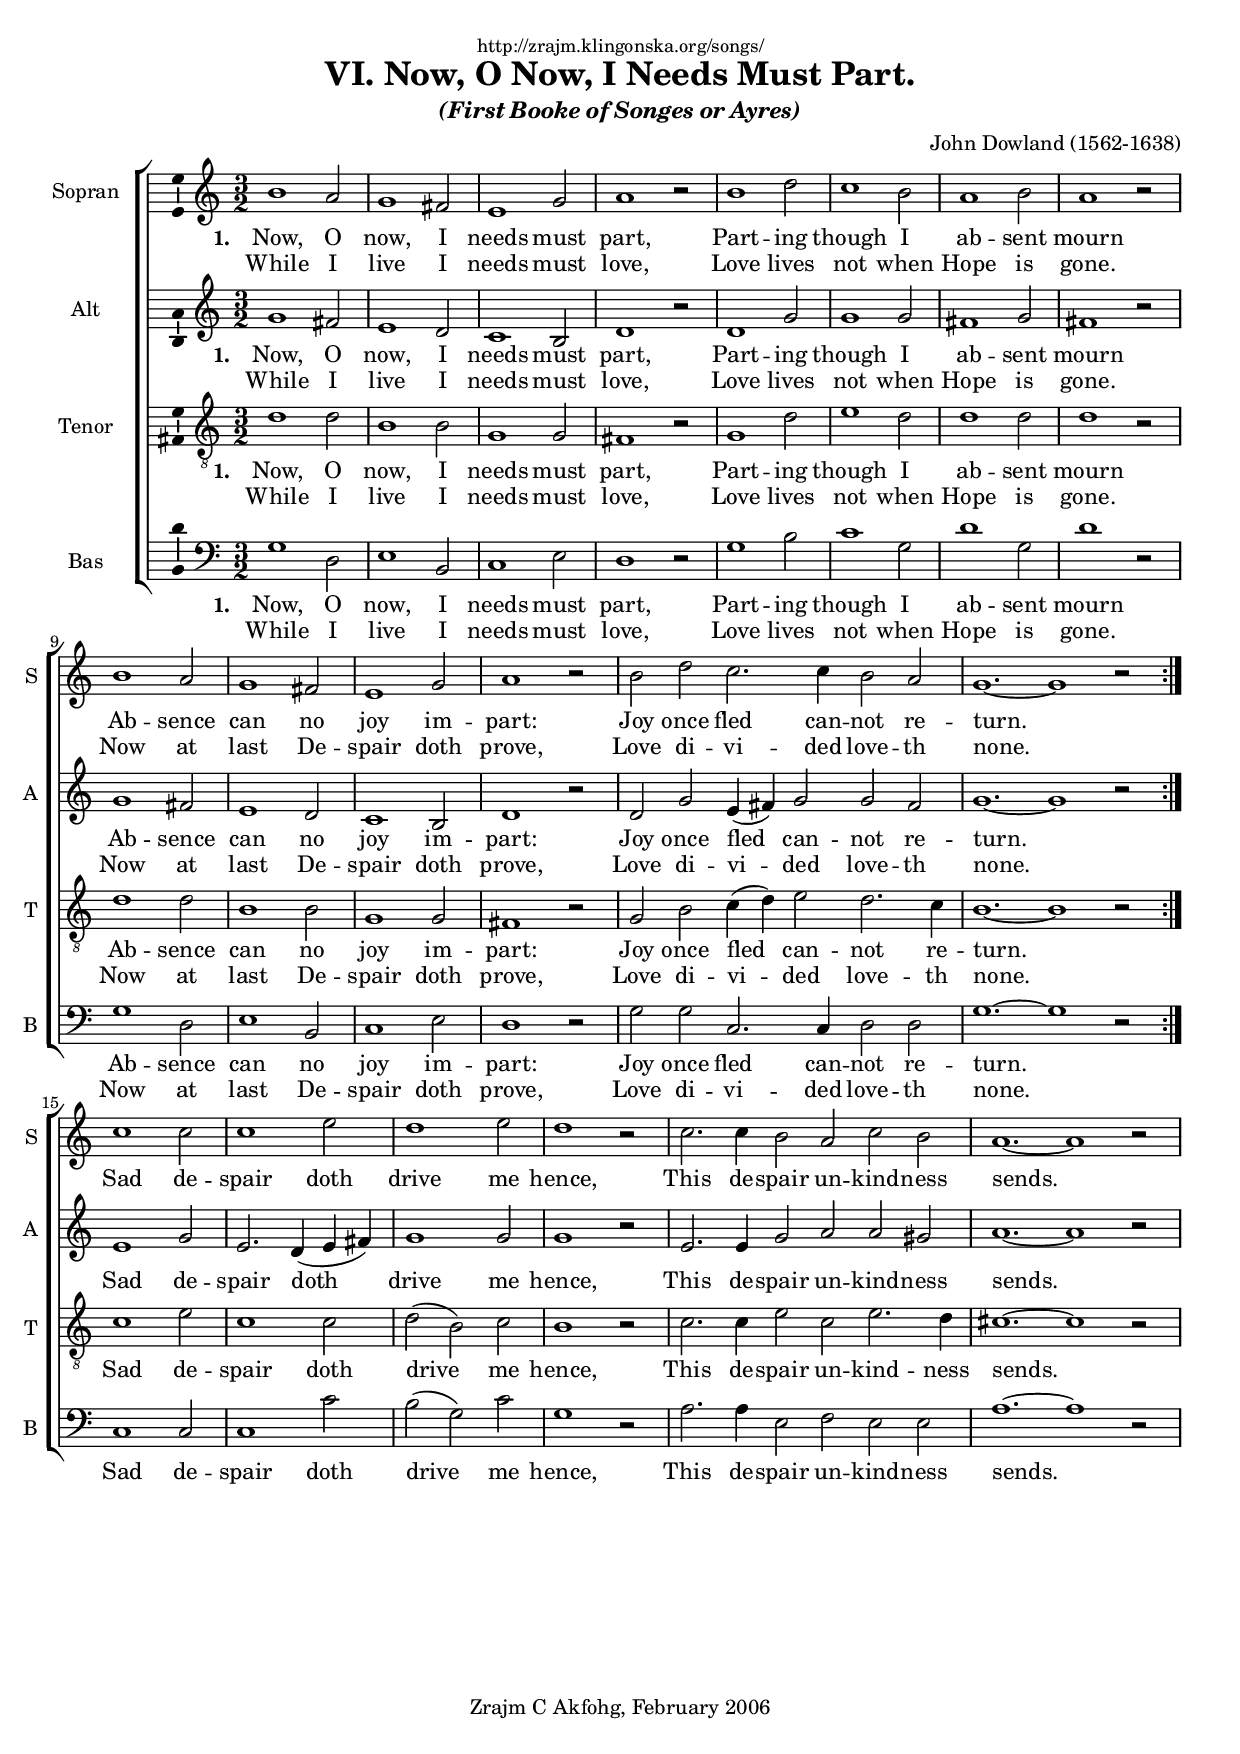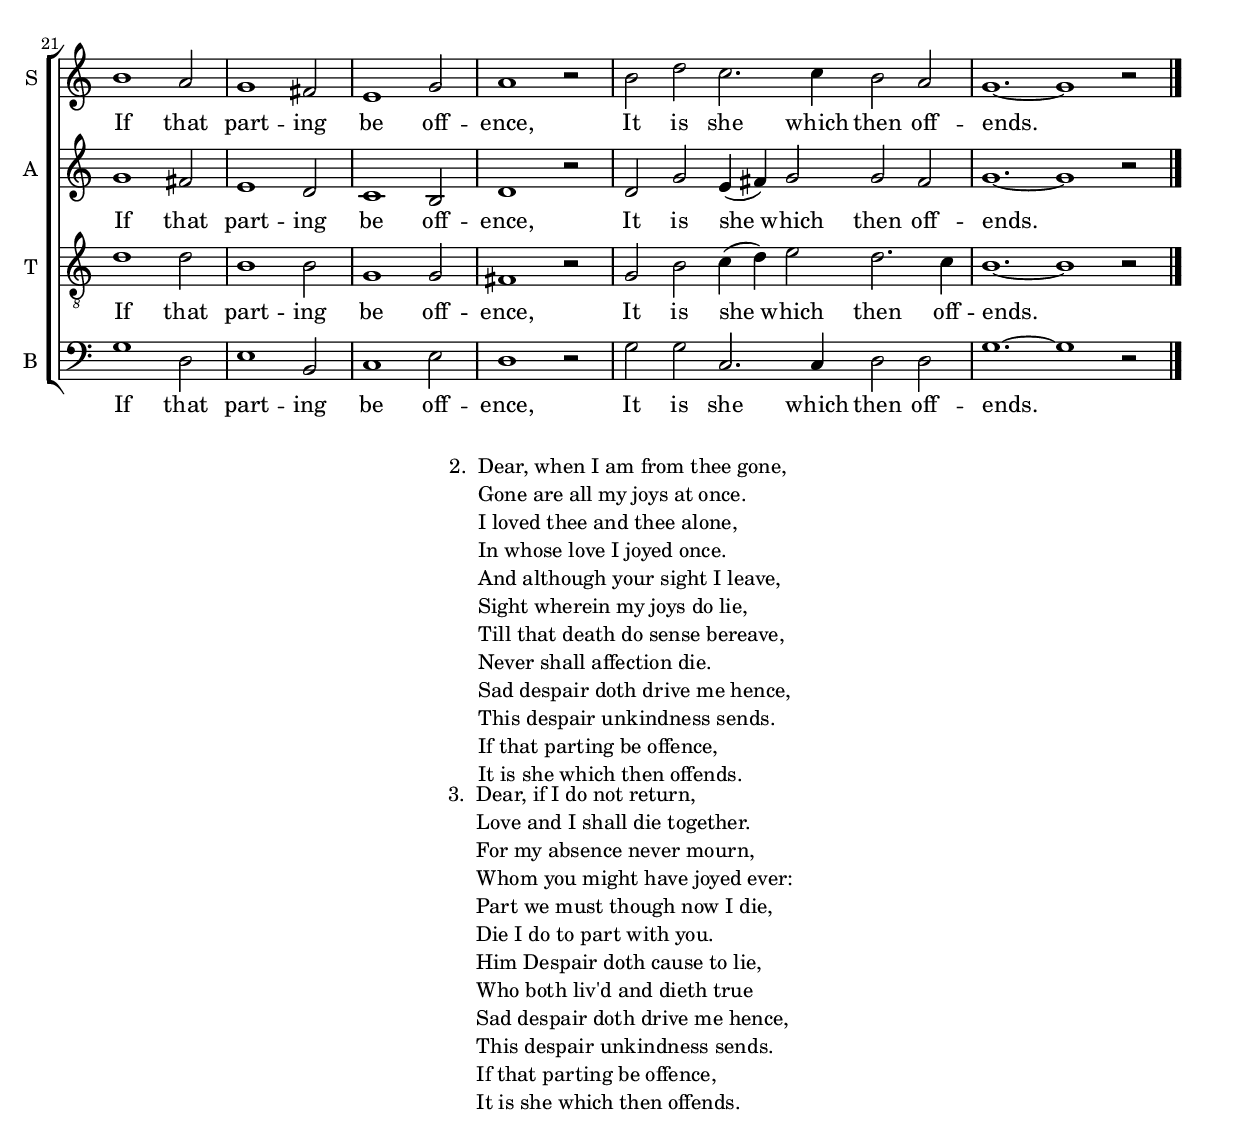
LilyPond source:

\version "2.6.0"
\header {
    dedication = \markup \small "http://zrajm.klingonska.org/songs/"
    title = "VI. Now, O Now, I Needs Must Part."
    subtitle = \markup \italic { (First Booke of Songes or Ayres) }
    composer = "John Dowland (1562-1638)"
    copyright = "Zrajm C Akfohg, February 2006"
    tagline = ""
}
#(set-global-staff-size 18)
\paper {
    raggedbottom = ##t
    printpagenumber = ##f  % turn on/off page number printing
}

soprano   = \markup Sopran
alto      = \markup Alt
tenor     = \markup Tenor
basso     = \markup Bas
midiInstr = #"drawbar organ"


%%%%%%%%%%%%%%%%%%%%%%%%%%%%%%%%%%%%%%%%%%%%%%%%%%%%%%%%%%%%%%%%%%%%%%%%%%%%%%%
%%                                                                           %%
%%  Functions                                                                %%
%%                                                                           %%
%%%%%%%%%%%%%%%%%%%%%%%%%%%%%%%%%%%%%%%%%%%%%%%%%%%%%%%%%%%%%%%%%%%%%%%%%%%%%%%


%% Syntax: \instrFix #"Instrument" /zrajm [2006-03-22]
#(def-markup-command (instrFix layout props name) (markup?)
    "Right align instrument name and put some space between it an the staff."
    (interpret-markup layout props
        (markup #:column (#:right-align name) #:null)))



%%%%%%%%%%%%%%%%%%%%%%%%%%%%%%%%%%%%%%%%%%%%%%%%%%%%%%%%%%%%%%%%%%%%%%%%%%%%%%%
%%                                                                           %%
%%  Lyrics                                                                   %%
%%                                                                           %%
%%%%%%%%%%%%%%%%%%%%%%%%%%%%%%%%%%%%%%%%%%%%%%%%%%%%%%%%%%%%%%%%%%%%%%%%%%%%%%%


lyricRefrain = \lyricmode {
    Sad de -- spair doth drive me hence,
    This de -- spair un -- kind -- ness sends.
    If that part -- ing be off -- ence,
    It is she which then off -- ends.
} lyricVerseOnePtOne = \lyricmode {
    \set stanza = "1. "
    Now, O now, I needs must part,
    Part -- ing though I ab -- sent mourn
    Ab -- sence can no joy im -- part:
    Joy once fled can -- not re -- turn.
} lyricVerseOnePtTwo = \lyricmode {
    While I live I needs must love,
    Love lives not when Hope is gone.
    Now at last De -- spair doth prove,
    Love di -- vi -- ded love -- th none.
    \lyricRefrain
}
% Hides the \time it's next to, and all subsequent \time:s in that context.
hideTimes = \override Staff.TimeSignature #'break-visibility = #all-invisible



%%%%%%%%%%%%%%%%%%%%%%%%%%%%%%%%%%%%%%%%%%%%%%%%%%%%%%%%%%%%%%%%%%%%%%%%%%%%%%%
%%                                                                           %%
%%  Notes                                                                    %%
%%                                                                           %%
%%%%%%%%%%%%%%%%%%%%%%%%%%%%%%%%%%%%%%%%%%%%%%%%%%%%%%%%%%%%%%%%%%%%%%%%%%%%%%%


sopranoStaff = \new Staff {
    \new Voice { % (Soprano)
        \set Staff.midiInstrument = \midiInstr
        \set Staff.instrument = \markup \instrFix \soprano
        \set Staff.instr = \markup \instrFix S

        \clef treble
        \time 3/2

        \repeat volta 2 {
            b' 1 a' 2  |
            g' 1 fis' 2  |
            e' 1 g' 2  |
            a' 1 r2  |
            %% 5
            b' 1 d'' 2  |
            c'' 1 \stemDown b' 2 \stemNeutral  |
            \stemDown a' 1 b' 2 \stemNeutral  |
            \stemDown a' 1 r2 \stemNeutral  |
            b' 1 a' 2  |
            %% 10
            g' 1 fis' 2  |
            e' 1 g' 2  |
            a' 1 r2  |
            \time 6/2\hideTimes
            \stemDown b' 2 d'' c'' 2. c'' 4 b' 2 \stemNeutral a'  |
            \stemDown g' 1. ~ g' 1 r2 \stemNeutral  |
        }
        \time 3/2
        c'' 1 c'' 2  |
        %% 30
        c'' 1 e'' 2  |
        d'' 1 e'' 2  |
        d'' 1 r2  |
        \time 6/2
        \stemDown c'' 2. c'' 4 b' 2 \stemNeutral a' \stemDown c'' b' \stemNeutral  |
        \stemDown a' 1. ~ a' 1 r2 \stemNeutral  |
        \time 3/2
        %% 35
        b' 1 a' 2  |
        g' 1 fis' 2  |
        e' 1 g' 2  |
        a' 1 r2  |
        \time 6/2
        \stemDown b' 2 d'' c'' 2. c'' 4 b' 2 \stemNeutral a'  |
        %% 40
        \stemDown g' 1. ~ g' 1 r2 \stemNeutral  |
        \bar "|."
    } % Voice
    \addlyrics { \lyricVerseOnePtOne }
    \addlyrics { \lyricVerseOnePtTwo }
} % Staff (Soprano)


altoStaff = \new Staff {
    \new Voice { % (Alto)
        \set Staff.midiInstrument = \midiInstr
        \set Staff.instrument = \markup \instrFix \alto
        \set Staff.instr = \markup \instrFix A

        \clef treble
        \time 3/2

        \repeat volta 2 {
            g' 1 fis' 2  |
            e' 1 d' 2  |
            c' 1 b 2  |
            d' 1 r2  |
            %% 5
            d' 1 g' 2  |
            g' 1 g' 2  |
            fis' 1 g' 2  |
            fis' 1 r2  |
            g' 1 fis' 2  |
            %% 10
            e' 1 d' 2  |
            c' 1 b 2  |
            d' 1 r2  |
            \time 6/2\hideTimes
            d' 2 g' e' 4 ( fis' ) g' 2 g' fis'  |
            \stemDown g' 1. ~ g' 1 r2 \stemNeutral  |
        } % repeat

        \time 3/2
        e' 1 g' 2  |
        %% 30
        e' 2. d' 4 ( e' fis' )  |
        g' 1 g' 2  |
        g' 1 r2  |
        \time 6/2
        e' 2. e' 4 g' 2 a' a' gis'  |
        \stemDown a' 1. ~ a' 1 r2 \stemNeutral  |
        \time 3/2
        %% 35
        g' 1 fis' 2  |
        e' 1 d' 2  |
        c' 1 b 2  |
        d' 1 r2  |
        \time 6/2
        d' 2 g' e' 4 ( fis' ) g' 2 g' fis'  |
        %% 40
        \stemDown g' 1. ~ g' 1 r2 \stemNeutral  |
        \bar "|."
    } % Voice
    \addlyrics { \lyricVerseOnePtOne }
    \addlyrics { \lyricVerseOnePtTwo }
} % Staff (Alto)

tenorStaff = \new Staff {
    \new Voice { % (Tenor)
        \set Staff.midiInstrument = \midiInstr
        \set Staff.instrument = \markup \instrFix \tenor
        \set Staff.instr = \markup \instrFix T

        \clef "treble_8"
        \time 3/2

        \repeat volta 2 {
            \stemDown d' 1 d' 2 \stemNeutral  |
            \stemDown b 1 b 2 \stemNeutral  |
            g 1 g 2  |
            fis 1 r2  |
            %% 5
            g 1 d' 2  |
            e' 1 d' 2  |
            d' 1 d' 2  |
            \stemDown d' 1 r2 \stemNeutral  |
            d' 1 d' 2  |
            %% 10
            \stemDown b 1 b 2 \stemNeutral  |
            g 1 g 2  |
            fis 1 r2  |
            \time 6/2\hideTimes
            \stemUp g 2 \stemDown b c' 4 ( d' ) e' 2 d' 2. c' 4 \stemNeutral  |
            \stemDown b 1. ~ b 1 r2 \stemNeutral  |
        }
        \time 3/2
        c' 1 e' 2  |
        %% 30
        c' 1 c' 2  |
        \stemDown d' 2 ( b ) c' \stemNeutral  |
        b 1 r2  |
        \time 6/2
        c' 2. c' 4 e' 2 c' e' 2. d' 4  |
        cis' 1. ~ cis' 1 r2  |
        \time 3/2
        %% 35
        d' 1 d' 2  |
        \stemDown b 1 b 2 \stemNeutral  |
        g 1 g 2  |
        fis 1 r2  |
        g 2 \stemDown b c' 4 ( d' ) e' 2 d' 2. c' 4 \stemNeutral  |
        %% 40
        \stemDown b 1. ~ b 1 r2 \stemNeutral  |
        \bar "|."
    } % Voice
    \addlyrics { \lyricVerseOnePtOne }
    \addlyrics { \lyricVerseOnePtTwo }
} % Staff (Tenor)

bassoStaff = \new Staff {
    \new Voice { % (Basso)
        \set Staff.midiInstrument = \midiInstr
        \set Staff.instrument = \markup \instrFix \basso
        \set Staff.instr = \markup \instrFix B

        \clef bass
        \time 3/2

        \repeat volta 2 {
            \stemDown g 1 d 2 \stemNeutral  |
            e 1 b, 2  |
            c 1 e 2  |
            d 1 r2  |
            %% 5
            g 1 b 2  |
            c' 1 g 2  |
            d' 1 g 2  |
            d' 1 r2  |
            \stemDown g 1 d 2 \stemNeutral  |
            %% 10
            e 1 b, 2  |
            c 1 e 2  |
            d 1 r2  |
            \time 6/2\hideTimes
            g 2 g c 2. c 4 \stemDown d 2 d \stemNeutral  |
            \stemDown g 1. ~ g 1 r2 \stemNeutral  |
            \time 3/2
        }
        \time 3/2
        c 1 c 2  |
        %% 30
        c 1 c' 2  |
        b 2 ( g ) c'  |
        g 1 r2  |
        \time 6/2
        a 2. a 4 e 2 f e e  |
        a 1. ~ a 1 r2  |
        \time 3/2
        %% 35
        \stemDown g 1 d 2 \stemNeutral  |
        e 1 b, 2  |
        c 1 e 2  |
        d 1 r2  |
        \time 6/2
        g 2 g c 2. c 4 d 2 d  |
        %% 40
        g 1. ~ g 1 r2  |
        \bar "|."
    } % Voice
    \addlyrics { \lyricVerseOnePtOne }
    \addlyrics { \lyricVerseOnePtTwo }
} % Staff (Bass)



%%%%%%%%%%%%%%%%%%%%%%%%%%%%%%%%%%%%%%%%%%%%%%%%%%%%%%%%%%%%%%%%%%%%%%%%%%%%%%%
%%                                                                           %%
%%  Score                                                                    %%
%%                                                                           %%
%%%%%%%%%%%%%%%%%%%%%%%%%%%%%%%%%%%%%%%%%%%%%%%%%%%%%%%%%%%%%%%%%%%%%%%%%%%%%%%


\score {
     \new ChoirStaff <<
        \sopranoStaff
        \altoStaff
        \tenorStaff
        \bassoStaff
    >> % ChoirStaff

    \layout {
        papersize = "a4"
        \context {
            \Voice \consists Ambitus_engraver
        }
    }
    \midi {
        \tempo 4 = 225
        %TEST
        %\applyoutput #unfold-repeats
        %% or \unfoldRepeats
    }
} % score
\markup {
    %%TODO: make \verse markup.
    \fill-line {
        \line {
            "2. "
            \column {
                \line {Dear, when I am from thee gone, }
                \line {Gone are all my joys at once. }
                \line {I loved thee and thee alone, }
                \line {In whose love I joyed once. }
                \line {And although your sight I leave, }
                \line {Sight wherein my joys do lie, }
                \line {Till that death do sense bereave, }
                \line {Never shall affection die. }
                \line {}
                \line {Sad despair doth drive me hence, }
                \line {This despair unkindness sends. }
                \line {If that parting be offence, }
                \line {It is she which then offends. }
            }
        }
    }
}
\markup {
    \fill-line {
        \line {
            "3. "
            \column {
                \line {Dear, if I do not return, }
                \line {Love and I shall die together. }
                \line {For my absence never mourn, }
                \line {Whom you might have joyed ever: }
                \line {Part we must though now I die, }
                \line {Die I do to part with you. }
                \line {Him Despair doth cause to lie, }
                \line {Who both liv'd and dieth true }
                \line {}
                \line {Sad despair doth drive me hence, }
                \line {This despair unkindness sends. }
                \line {If that parting be offence, }
                \line {It is she which then offends. }
            }
        }
    }
}


% Now, O now, I needs must part,
% Parting though I absent mourn
% Absence can no joy impart:
% Joy once fled cannot return.
% While I live I needs must love,
% Love lives not when Hope is gone.
% Now at last Despair doth prove,
% Love divided loveth none.
%
% Sad despair doth drive me hence,
% This despair unkindness sends.
% If that parting be offence,
% It is she which then offends.
%
% Dear, when I am from thee gone,
% Gone are all my joys at once.
% I loved thee and thee alone,
% In whose love I joyed once.
% And although your sight I leave,
% Sight wherein my joys do lie,
% Till that death do sense bereave,
% Never shall affection die.
%
% Sad despair doth drive me hence,
% This despair unkindness sends.
% If that parting be offence,
% It is she which then offends.
%
% Dear, if I do not return,
% Love and I shall die together.
% For my absence never mourn,
% Whom you might have joyed ever:
% Part we must though now I die,
% Die I do to part with you.
% Him Despair doth cause to lie,
% Who both liv'd and dieth true
%
% Sad despair doth drive me hence,
% This despair unkindness sends.
% If that parting be offence,
% It is she which then offends.

%[[eof]]
